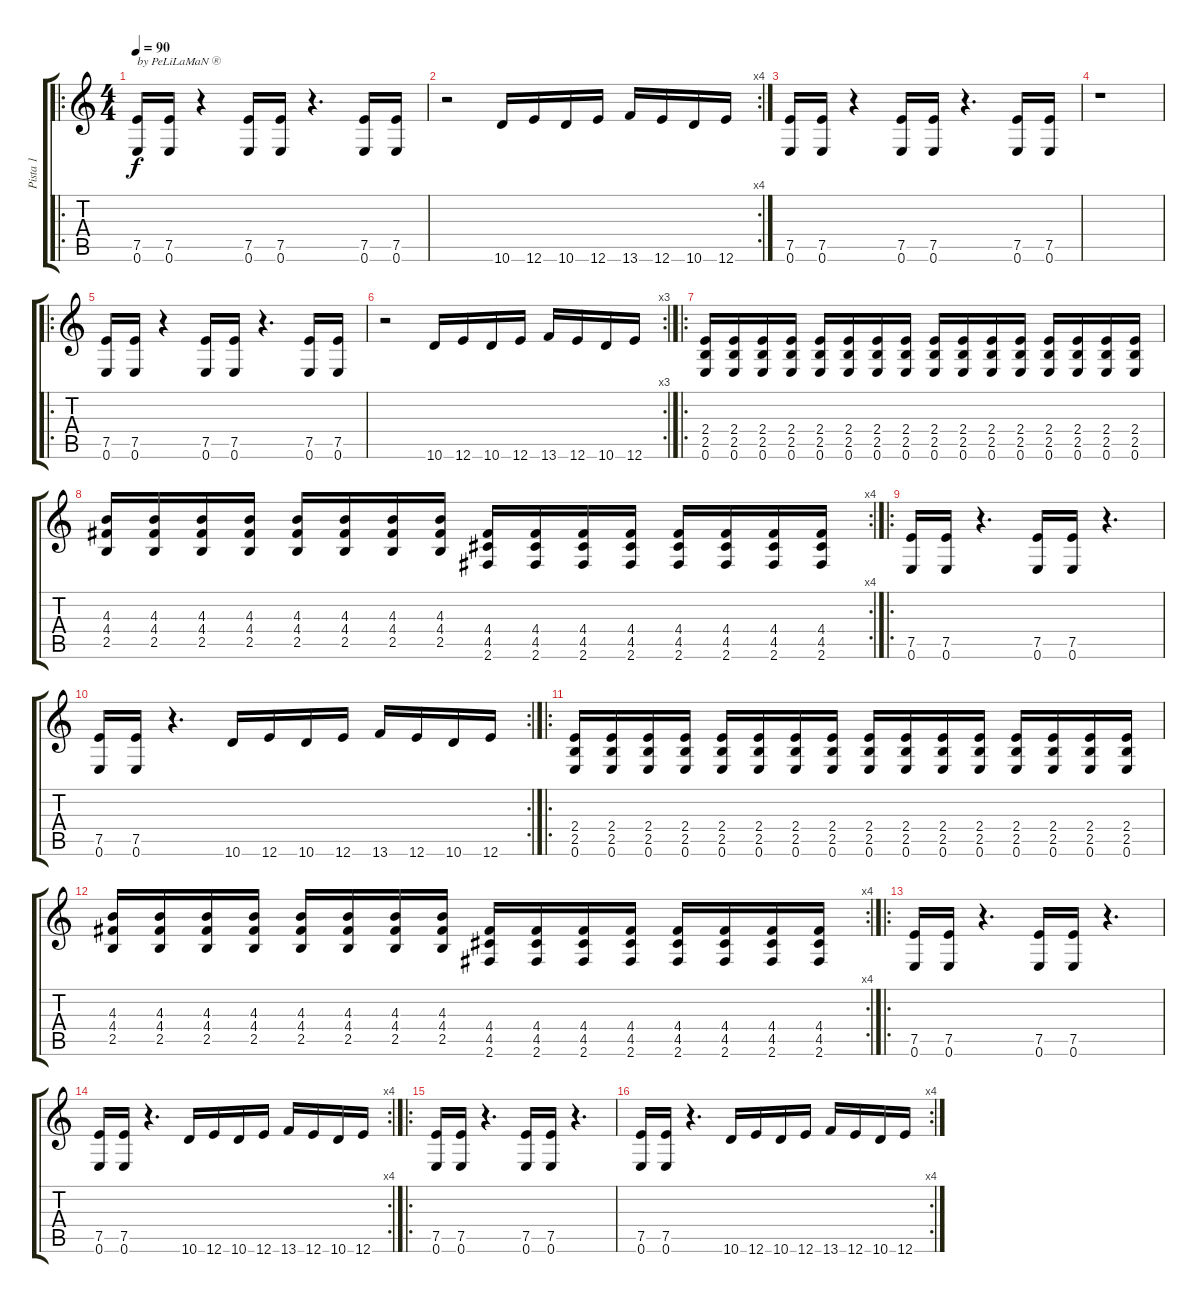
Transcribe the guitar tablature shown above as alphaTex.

\track ("Pista 1" "Pista 1") {instrument distortionguitar}
\staff {score tabs}
\tuning (E4 B3 G3 D3 A2 E2) {hide}
\ro
\ts (4 4)
\tempo 90
\clef g2
\ks c
(7.5 0.6).16{txt "by PeLiLaMaN ®" dy f instrument distortionguitar} (7.5 0.6).16 r.4 (7.5 0.6).16 (7.5 0.6).16 r.4{d} (7.5 0.6).16 (7.5 0.6).16 |
\rc 4
r.2 10.6.16 12.6.16 10.6.16 12.6.16 13.6.16 12.6.16 10.6.16 12.6.16 |
(7.5 0.6).16 (7.5 0.6).16 r.4 (7.5 0.6).16 (7.5 0.6).16 r.4{d} (7.5 0.6).16 (7.5 0.6).16 |
r.1 |
\ro
(7.5 0.6).16 (7.5 0.6).16 r.4 (7.5 0.6).16 (7.5 0.6).16 r.4{d} (7.5 0.6).16 (7.5 0.6).16 |
\rc 3
r.2 10.6.16 12.6.16 10.6.16 12.6.16 13.6.16 12.6.16 10.6.16 12.6.16 |
\ro
(2.4 2.5 0.6).16 (2.4 2.5 0.6).16 (2.4 2.5 0.6).16 (2.4 2.5 0.6).16 (2.4 2.5 0.6).16 (2.4 2.5 0.6).16 (2.4 2.5 0.6).16 (2.4 2.5 0.6).16 (2.4 2.5 0.6).16 (2.4 2.5 0.6).16 (2.4 2.5 0.6).16 (2.4 2.5 0.6).16 (2.4 2.5 0.6).16 (2.4 2.5 0.6).16 (2.4 2.5 0.6).16 (2.4 2.5 0.6).16 |
\rc 4
(4.3 4.4 2.5).16 (4.3 4.4 2.5).16 (4.3 4.4 2.5).16 (4.3 4.4 2.5).16 (4.3 4.4 2.5).16 (4.3 4.4 2.5).16 (4.3 4.4 2.5).16 (4.3 4.4 2.5).16 (4.4 4.5 2.6).16 (4.4 4.5 2.6).16 (4.4 4.5 2.6).16 (4.4 4.5 2.6).16 (4.4 4.5 2.6).16 (4.4 4.5 2.6).16 (4.4 4.5 2.6).16 (4.4 4.5 2.6).16 |
\ro
(7.5 0.6).16 (7.5 0.6).16 r.4{d} (7.5 0.6).16 (7.5 0.6).16 r.4{d} |
\rc 2
(7.5 0.6).16 (7.5 0.6).16 r.4{d} 10.6.16 12.6.16 10.6.16 12.6.16 13.6.16 12.6.16 10.6.16 12.6.16 |
\ro
(2.4 2.5 0.6).16 (2.4 2.5 0.6).16 (2.4 2.5 0.6).16 (2.4 2.5 0.6).16 (2.4 2.5 0.6).16 (2.4 2.5 0.6).16 (2.4 2.5 0.6).16 (2.4 2.5 0.6).16 (2.4 2.5 0.6).16 (2.4 2.5 0.6).16 (2.4 2.5 0.6).16 (2.4 2.5 0.6).16 (2.4 2.5 0.6).16 (2.4 2.5 0.6).16 (2.4 2.5 0.6).16 (2.4 2.5 0.6).16 |
\rc 4
(4.3 4.4 2.5).16 (4.3 4.4 2.5).16 (4.3 4.4 2.5).16 (4.3 4.4 2.5).16 (4.3 4.4 2.5).16 (4.3 4.4 2.5).16 (4.3 4.4 2.5).16 (4.3 4.4 2.5).16 (4.4 4.5 2.6).16 (4.4 4.5 2.6).16 (4.4 4.5 2.6).16 (4.4 4.5 2.6).16 (4.4 4.5 2.6).16 (4.4 4.5 2.6).16 (4.4 4.5 2.6).16 (4.4 4.5 2.6).16 |
\ro
(7.5 0.6).16 (7.5 0.6).16 r.4{d} (7.5 0.6).16 (7.5 0.6).16 r.4{d} |
\rc 4
(7.5 0.6).16 (7.5 0.6).16 r.4{d} 10.6.16 12.6.16 10.6.16 12.6.16 13.6.16 12.6.16 10.6.16 12.6.16 |
\ro
(7.5 0.6).16 (7.5 0.6).16 r.4{d} (7.5 0.6).16 (7.5 0.6).16 r.4{d} |
\rc 4
(7.5 0.6).16 (7.5 0.6).16 r.4{d} 10.6.16 12.6.16 10.6.16 12.6.16 13.6.16 12.6.16 10.6.16 12.6.16
